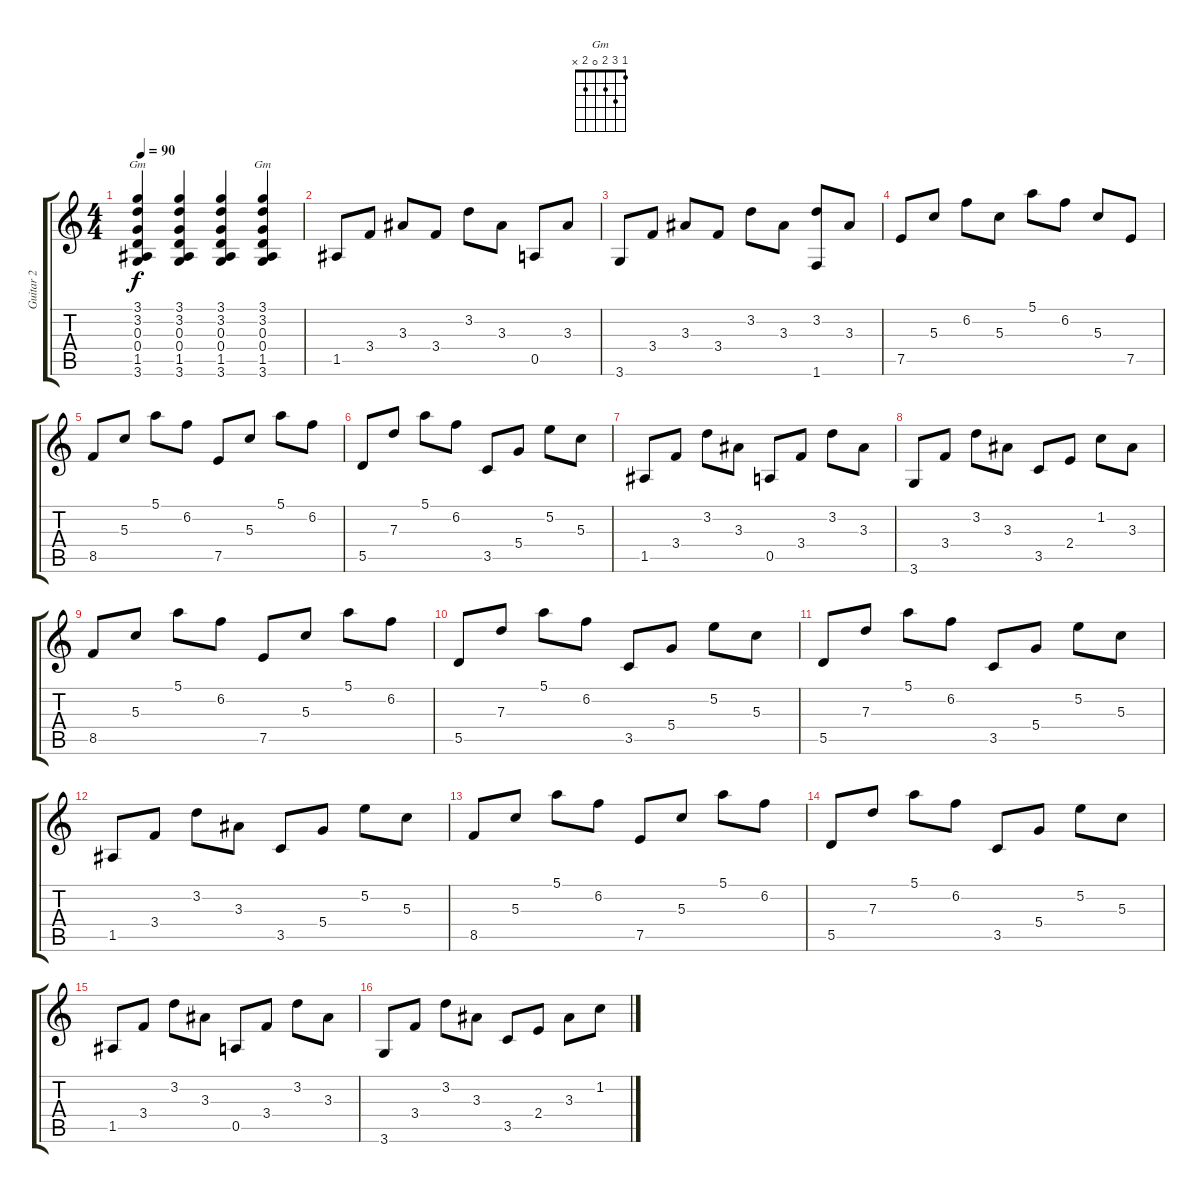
\track ("Guitar 2" "Guitar 2") {instrument acousticguitarnylon}
\staff {score tabs}
\tuning (E4 B3 G3 D3 A2 E2) {hide}
\chord ("Gm" 3 3 0 0 1 3)
\chord ("Gm" 1 3 2 0 2 x)
\ts (4 4)
\tempo 90
\clef g2
\ks c
(3.1 3.2 0.3 0.4 1.5 3.6).4{ch "Gm" dy f} (3.1 3.2 0.3 0.4 1.5 3.6).4 (3.1 3.2 0.3 0.4 1.5 3.6).4 (3.1 3.2 0.3 0.4 1.5 3.6).4{ch "Gm"} |
1.5.8 3.4.8 3.3.8 3.4.8 3.2.8 3.3.8 0.5.8 3.3.8 |
3.6.8 3.4.8 3.3.8 3.4.8 3.2.8 3.3.8 (3.2 1.6).8 3.3.8 |
7.5.8 5.3.8 6.2.8 5.3.8 5.1.8 6.2.8 5.3.8 7.5.8 |
8.5.8 5.3.8 5.1.8 6.2.8 7.5.8 5.3.8 5.1.8 6.2.8 |
5.5.8 7.3.8 5.1.8 6.2.8 3.5.8 5.4.8 5.2.8 5.3.8 |
1.5.8 3.4.8 3.2.8 3.3.8 0.5.8 3.4.8 3.2.8 3.3.8 |
3.6.8 3.4.8 3.2.8 3.3.8 3.5.8 2.4.8 1.2.8 3.3.8 |
8.5.8 5.3.8 5.1.8 6.2.8 7.5.8 5.3.8 5.1.8 6.2.8 |
5.5.8 7.3.8 5.1.8 6.2.8 3.5.8 5.4.8 5.2.8 5.3.8 |
5.5.8 7.3.8 5.1.8 6.2.8 3.5.8 5.4.8 5.2.8 5.3.8 |
1.5.8 3.4.8 3.2.8 3.3.8 3.5.8 5.4.8 5.2.8 5.3.8 |
8.5.8 5.3.8 5.1.8 6.2.8 7.5.8 5.3.8 5.1.8 6.2.8 |
5.5.8 7.3.8 5.1.8 6.2.8 3.5.8 5.4.8 5.2.8 5.3.8 |
1.5.8 3.4.8 3.2.8 3.3.8 0.5.8 3.4.8 3.2.8 3.3.8 |
3.6.8 3.4.8 3.2.8 3.3.8 3.5.8 2.4.8 3.3.8 1.2.8
